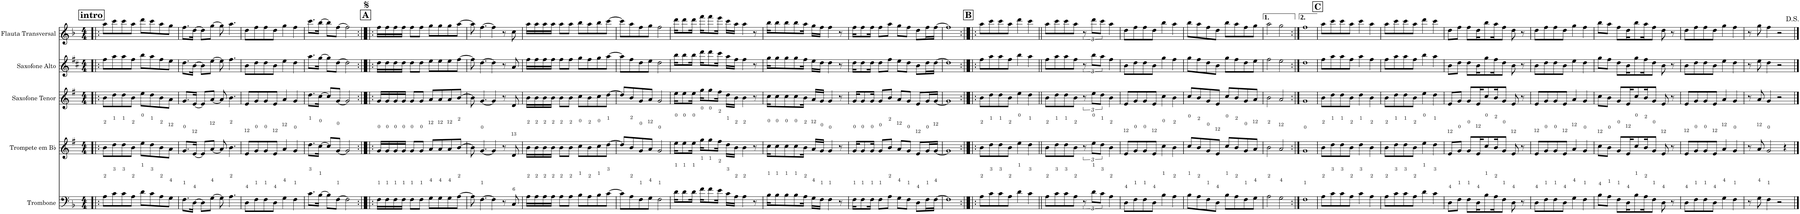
**kern	**kern	**kern	**kern	**kern
*part5	*part4	*part3	*part2	*part1
*staff5	*staff4	*staff3	*staff2	*staff1
*I"Trombone	*I"Trompete em Bb	*I"Saxofone Tenor	*I"Saxofone Alto	*I"Flauta Transversal
*I'Tbn.	*I'Tpt. em Bb	*I'Sax. Tn.	*	*I'Fl.
*clefF4	*clefG2	*clefG2	*clefG2	*clefG2
*	*Trd1c2	*Trd8c14	*Trd5c9	*
*k[b-]	*k[f#]	*k[f#]	*k[f#c#]	*k[b-]
*M4/4	*M4/4	*M4/4	*M4/4	*M4/4
!!LO:REH:place=s1:a:B:cj:fs=14:t=intro
=1!|:	=1!|:	=1!|:	=1!|:	=1!|:
8A\L	8b\L	8b\L	8ff#\L	8aa\L
8c\	8dd\	8dd\	8aa\	8ccc\
8c\	8dd\	8dd\	8aa\	8ccc\
8A\J	8b\J	8b\J	8ff#\J	8aa\J
8d\L	8ee\L	8ee\L	8bb\L	8ddd\L
8c\	8dd\	8dd\	8aa\	8ccc\
8A\	8b\	8b\	8ff#\	8aa\
8G\J	8a\J	8a\J	8ee\J	8gg\J
=2	=2	=2	=2	=2
8.F\L	8.g/L	8.g/L	8.dd\L	8.ff\L
[16D\Jk	[16e/Jk	[16e/Jk	[16b\Jk	[16dd\Jk
8D\L]	8e/L]	8e/L]	8b\L]	8dd\L]
[8G\J	[8a/J	[8a/J	[8ee\J	[8gg\J
8G\]	8a/]	8a/]	8ee\]	8gg\]
4.A\	4.b\	4.b\	4.ff#\	4.aa\
=3	=3	=3	=3	=3
8D\L	8e/L	8e/L	8b\L	8dd\L
8F\	8g/	8g/	8dd\	8ff\
8F\	8g/	8g/	8dd\	8ff\
8D\J	8e/J	8e/J	8b\J	8dd\J
4G\	4a/	4a/	4ee\	4gg\
4F\	4g/	4g/	4dd\	4ff\
=4	=4	=4	=4	=4
8.c\L	8.dd\L	8.dd\L	8.aa\L	8.ccc\L
[16B-\Jk	[16cc\Jk	[16cc\Jk	[16gg\Jk	[16bb-\Jk
8B-\L]	8cc/L]	8cc/L]	8gg\L]	8bb-\L]
[8F\J	[8g/J	[8g/J	[8dd\J	[8ff\J
2F\]	2g/]	2g/]	2dd\]	2ff\]
!!LO:REH:place=s1:a:B:cj:fs=14:t=A
=5:|!|:	=5:|!|:	=5:|!|:	=5:|!|:	=5:|!|:
16F\LL	16g/LL	16g/LL	16dd\LL	16ff\LL
16F\	16g/	16g/	16dd\	16ff\
16F\	16g/	16g/	16dd\	16ff\
16F\JJ	16g/JJ	16g/JJ	16dd\JJ	16ff\JJ
8F\L	8g/L	8g/L	8dd\L	8ff\L
8F\J	8g/J	8g/J	8dd\J	8ff\J
8G\L	8a/L	8a/L	8ee\L	8gg\L
8G\	8a/	8a/	8ee\	8gg\
8G\	8a/	8a/	8ee\	8gg\
[8A\J	[8b/J	[8b/J	[8ff#\J	[8aa\J
=6	=6	=6	=6	=6
8A\]	8b\]	8b\]	8ff#\]	8aa\]
[4.F\	[4.g/	[4.g/	[4.dd\	[4.ff\
4F\]	4g/]	4g/]	4dd\]	4ff\]
8r	8r	8r	8r	8r
8C/	8d/	8d/	8a/	8cc\
=7	=7	=7	=7	=7
16A\LL	16b\LL	16b\LL	16ff#\LL	16aa\LL
16A\	16b\	16b\	16ff#\	16aa\
16A\	16b\	16b\	16ff#\	16aa\
16A\JJ	16b\JJ	16b\JJ	16ff#\JJ	16aa\JJ
8A\L	8b\L	8b\L	8ff#\L	8aa\L
8A\J	8b\J	8b\J	8ff#\J	8aa\J
8B-\L	8cc\L	8cc\L	8gg\L	8bb-\L
8A\	8b\	8b\	8ff#\	8aa\
8B-\	8cc\	8cc\	8gg\	8bb-\
[8c\J	[8dd\J	[8dd\J	[8aa\J	[8ccc\J
=8	=8	=8	=8	=8
8c\L]	8dd/L]	8dd/L]	8aa\L]	8ccc\L]
8A\	8b/	8b/	8ff#\	8aa\
8F\	8g/	8g/	8dd\	8ff\
8G\J	8a/J	8a/J	8ee\J	8gg\J
2F\	2g/	2g/	2dd\	2ff\
=9	=9	=9	=9	=9
16d\KL	16ee\KL	16ee\KL	16bb\KL	16ddd\KL
8d\	8ee\	8ee\	8bb\	8ddd\
16d\Jk	16ee\Jk	16ee\Jk	16bb\Jk	16ddd\Jk
16f\KL	16gg\KL	16gg\KL	16ddd\KL	16fff\KL
8f\	8gg\	8gg\	8ddd\	8fff\
16e\Jk	16ff#\Jk	16ff#\Jk	16ccc#\Jk	16eee\Jk
16c\LL	16dd\LL	16dd\LL	16aa\LL	16ccc\LL
16A\JJ	16b\JJ	16b\JJ	16ff#\JJ	16aa\JJ
4A\	4b\	4b\	4ff#\	4aa\
8r	8r	8r	8r	8r
=10	=10	=10	=10	=10
16B-\KL	16cc\KL	16cc\KL	16gg\KL	16bb-\KL
8B-\	8cc\	8cc\	8gg\	8bb-\
8B-\	8cc\	8cc\	8gg\	8bb-\
8B-\	8cc\	8cc\	8gg\	8bb-\
16A\Jk	16b\Jk	16b\Jk	16ff#\Jk	16aa\Jk
16G\LL	16a/LL	16a/LL	16ee\LL	16gg\LL
16F\JJ	16g/JJ	16g/JJ	16dd\JJ	16ff\JJ
4F\	4g/	4g/	4dd\	4ff\
8r	8r	8r	8r	8r
=11	=11	=11	=11	=11
16F\KL	16g/KL	16g/KL	16dd\KL	16ff\KL
8F\	8g/	8g/	8dd\	8ff\
16F\Jk	16g/Jk	16g/Jk	16dd\Jk	16ff\Jk
8F\L	8g/L	8g/L	8dd\L	8ff\L
8A\J	8b/J	8b/J	8ff#\J	8aa\J
8G\L	8a/L	8a/L	8ee\L	8gg\L
8F\J	8g/J	8g/J	8dd\J	8ff\J
8D\L	8e/L	8e/L	8b\L	8dd\L
16F\L	16g/L	16g/L	16dd\L	16ff\L
[16F\JJ	[16g/JJ	[16g/JJ	[16dd\JJ	[16ff\JJ
=12	=12	=12	=12	=12
1F]	1g]	1g]	1dd]	1ff]
!!LO:REH:place=s1:a:B:cj:fs=14:t=B
=13:|!|:	=13:|!|:	=13:|!|:	=13:|!|:	=13:|!|:
8A\L	8b\L	8b\L	8ff#\L	8aa\L
8c\	8dd\	8dd\	8aa\	8ccc\
8c\	8dd\	8dd\	8aa\	8ccc\
8A\J	8b\J	8b\J	8ff#\J	8aa\J
4d\	4ee\	4ee\	4bb\	4ddd\
4c\	4dd\	4dd\	4aa\	4ccc\
=14||	=14||	=14||	=14||	=14||
8A\L	8b\L	8b\L	8ff#\L	8aa\L
8c\	8dd\	8dd\	8aa\	8ccc\
8c\	8dd\	8dd\	8aa\	8ccc\
8A\J	8b\J	8b\J	8ff#\J	8aa\J
12r	12r	12r	12r	12r
12d\L	12ee\L	12ee\L	12bb\L	12ddd\L
12c\J	12dd\J	12dd\J	12aa\J	12ccc\J
4A\	4b\	4b\	4ff#\	4aa\
=15	=15	=15	=15	=15
8D\L	8e/L	8e/L	8b\L	8dd\L
8F\	8g/	8g/	8dd\	8ff\
8F\	8g/	8g/	8dd\	8ff\
8D\J	8e/J	8e/J	8b\J	8dd\J
4B-\	4cc\	4cc\	4gg\	4bb-\
4A\	4b\	4b\	4ff#\	4aa\
=16	=16	=16	=16	=16
8B-\L	8cc/L	8cc/L	8gg\L	8bb-\L
8A\	8b/	8b/	8ff#\	8aa\
8F\	8g/	8g/	8dd\	8ff\
8D\J	8e/J	8e/J	8b\J	8dd\J
8B-\L	8cc/L	8cc/L	8gg\L	8bb-\L
8A\	8b/	8b/	8ff#\	8aa\
8F\	8g/	8g/	8dd\	8ff\
8G\J	8a/J	8a/J	8ee\J	8gg\J
=17	=17	=17	=17	=17
2A\	2b\	2b\	2ff#\	2aa\
2G\	2a/	2a/	2ee\	2gg\
=18:|!	=18:|!	=18:|!	=18:|!	=18:|!
1F	1g	1g	1dd	1ff
!!LO:REH:place=s1:a:B:cj:fs=14:t=C
=19	=19	=19	=19	=19
8A\L	8b\L	8b\L	8ff#\L	8aa\L
8c\	8dd\	8dd\	8aa\	8ccc\
8c\	8dd\	8dd\	8aa\	8ccc\
8A\J	8b\J	8b\J	8ff#\J	8aa\J
4c\	4dd\	4dd\	4aa\	4ccc\
4A\	4b\	4b\	4ff#\	4aa\
=20	=20	=20	=20	=20
8A\L	8b\L	8b\L	8ff#\L	8aa\L
8c\	8dd\	8dd\	8aa\	8ccc\
8c\	8dd\	8dd\	8aa\	8ccc\
8A\J	8b\J	8b\J	8ff#\J	8aa\J
4d\	4ee\	4ee\	4bb\	4ddd\
4c\	4dd\	4dd\	4aa\	4ccc\
=21	=21	=21	=21	=21
8D\L	8e/L	8e/L	8b\L	8dd\L
8F\J	8g/J	8g/J	8dd\J	8ff\J
8F\L	8g/L	8g/L	8dd\L	8ff\L
16D\K	16e/K	16e/K	16b\K	16dd\K
8B-\	8cc/	8cc/	8gg\	8bb-\
16A\K	16b/K	16b/K	16ff#\K	16aa\K
8F\J	8g/J	8g/J	8dd\J	8ff\J
8D\	8e/	8e/	8b\	8dd\
8r	8r	8r	8r	8r
=22	=22	=22	=22	=22
8D\L	8e/L	8e/L	8b\L	8dd\L
8F\	8g/	8g/	8dd\	8ff\
8F\	8g/	8g/	8dd\	8ff\
8D\J	8e/J	8e/J	8b\J	8dd\J
4G\	4a/	4a/	4ee\	4gg\
4F\	4g/	4g/	4dd\	4ff\
=23	=23	=23	=23	=23
8B-\L	8cc\L	8cc\L	8gg\L	8bb-\L
8A\J	8b\J	8b\J	8ff#\J	8aa\J
8F\L	8g/L	8g/L	8dd\L	8ff\L
16D\K	16e/K	16e/K	16b\K	16dd\K
8B-\	8cc/	8cc/	8gg\	8bb-\
16A\K	16b/K	16b/K	16ff#\K	16aa\K
8F\J	8g/J	8g/J	8dd\J	8ff\J
8D\	8e/	8e/	8b\	8dd\
8r	8r	8r	8r	8r
=24	=24	=24	=24	=24
8D\L	8e/L	8e/L	8b\L	8dd\L
8F\	8g/	8g/	8dd\	8ff\
8F\	8g/	8g/	8dd\	8ff\
8D\J	8e/J	8e/J	8b\J	8dd\J
4G\	4a/	4a/	4ee\	4gg\
4F\	4g/	4g/	4dd\	4ff\
=25	=25	=25	=25	=25
8r	8r	8r	8r	8r
8G\	8a/	8a/	8ee\	8gg\
4F\	2g/	4g/	4dd\	4ff\
2r	.	2r	2r	2r
.	4r	.	.	.
==	==	==	==	==
*-	*-	*-	*-	*-
